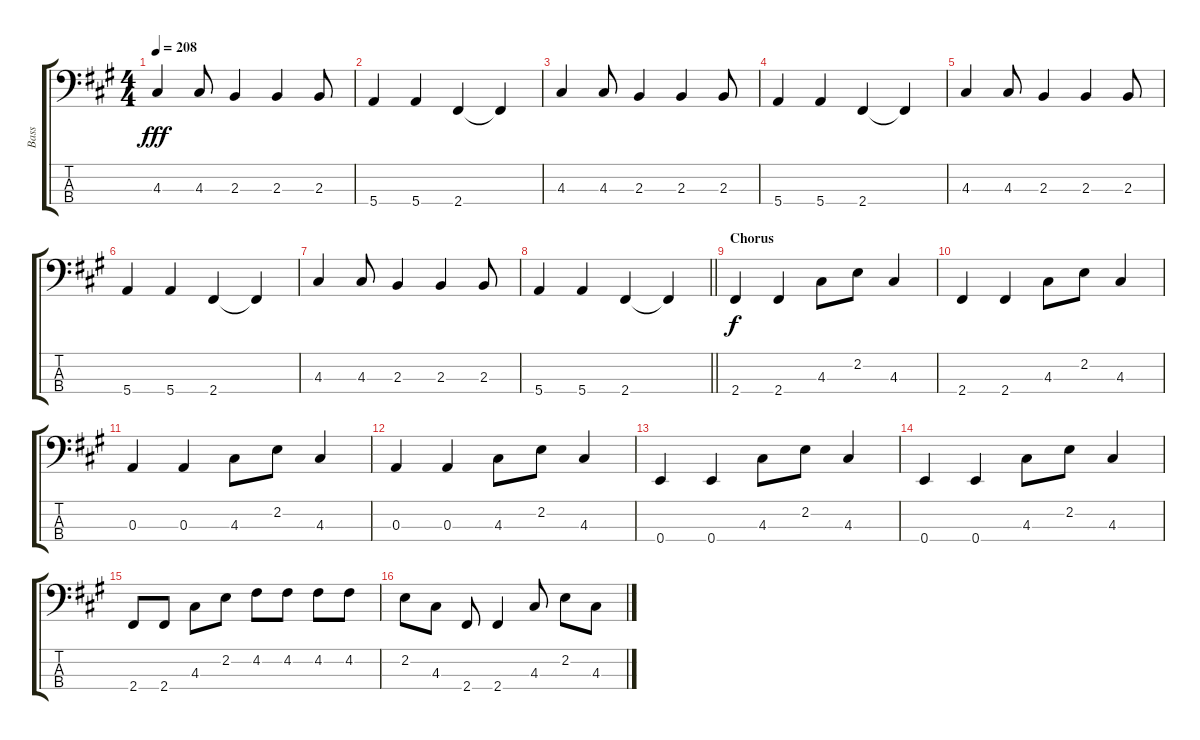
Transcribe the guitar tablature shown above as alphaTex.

\track ("Bass" "Bass") {instrument electricbassfinger}
\staff {score tabs}
\tuning (G2 D2 A1 E1) {hide}
\ts (4 4)
\tempo 208
\clef f4
\ks a
4.3.4{dy fff} 4.3.8 2.3.4 2.3.4 2.3.8 |
5.4.4 5.4.4 2.4.4 2.4{t}.4 |
4.3.4 4.3.8 2.3.4 2.3.4 2.3.8 |
5.4.4 5.4.4 2.4.4 2.4{t}.4 |
4.3.4 4.3.8 2.3.4 2.3.4 2.3.8 |
5.4.4 5.4.4 2.4.4 2.4{t}.4 |
4.3.4 4.3.8 2.3.4 2.3.4 2.3.8 |
\barLineRight lightlight
5.4.4 5.4.4 2.4.4 2.4{t}.4 |
\section ("" "Chorus")
2.4.4{dy f volume 16} 2.4.4 4.3.8 2.2.8 4.3.4 |
2.4.4 2.4.4 4.3.8 2.2.8 4.3.4 |
0.3.4 0.3.4 4.3.8 2.2.8 4.3.4 |
0.3.4 0.3.4 4.3.8 2.2.8 4.3.4 |
0.4.4 0.4.4 4.3.8 2.2.8 4.3.4 |
0.4.4 0.4.4 4.3.8 2.2.8 4.3.4 |
2.4.8 2.4.8 4.3.8 2.2.8 4.2.8 4.2.8 4.2.8 4.2.8 |
2.2.8 4.3.8 2.4.8 2.4.4 4.3.8 2.2.8 4.3.8
